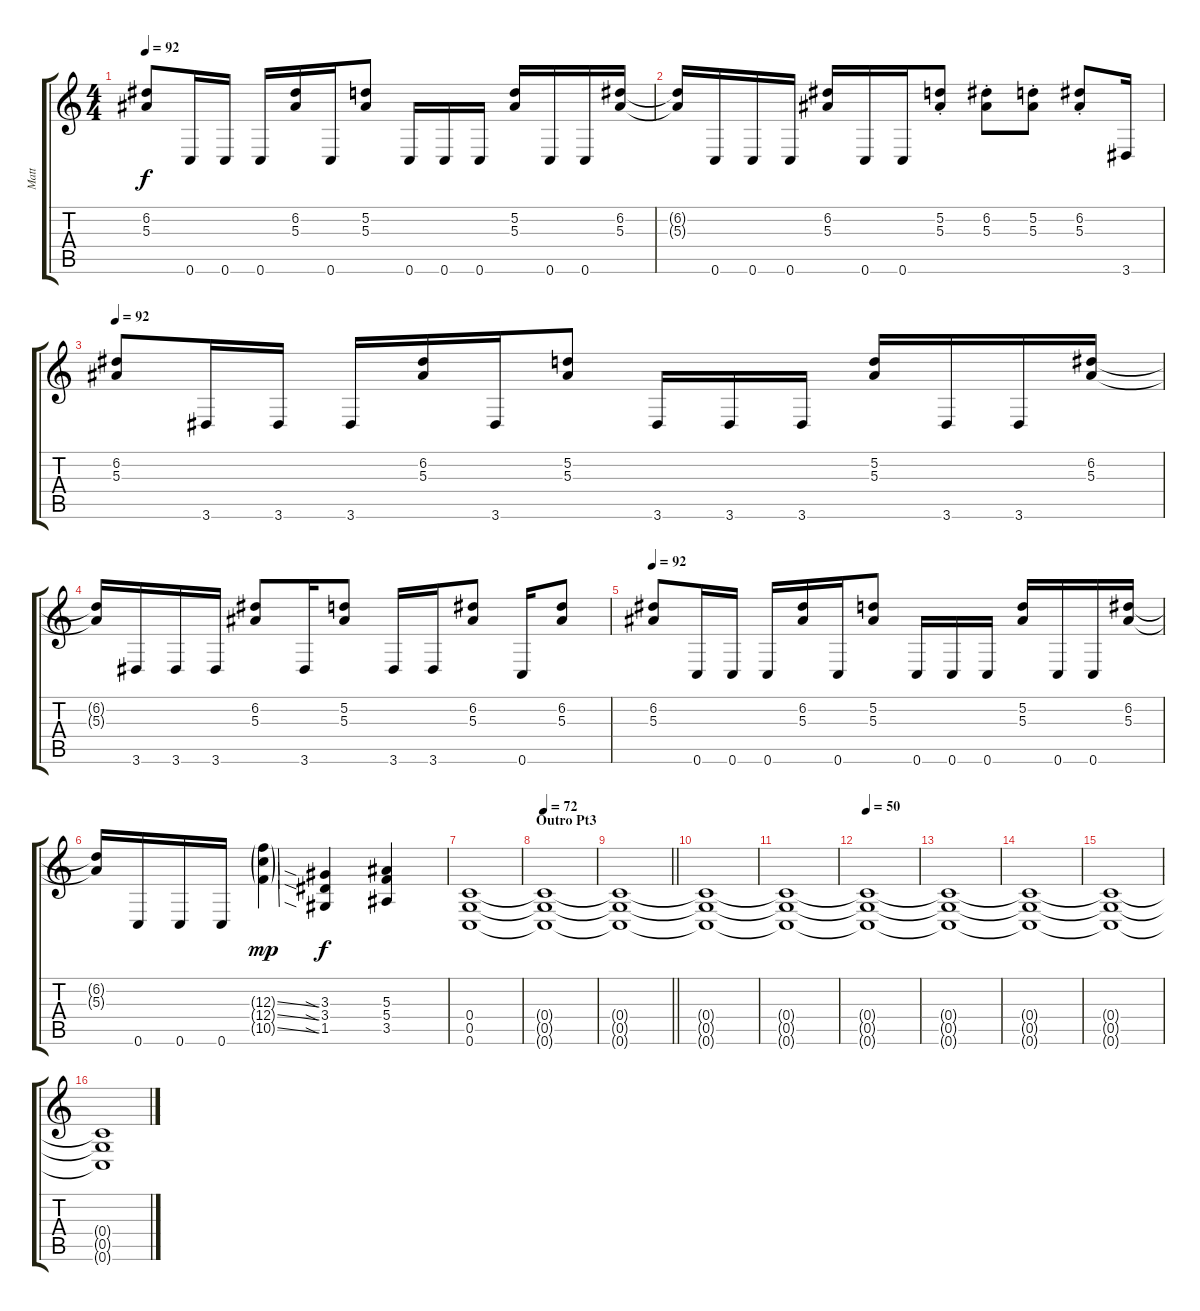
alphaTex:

\track ("Matt" "Matt") {instrument distortionguitar}
\staff {score tabs}
\tuning (D4 A3 F3 C3 G2 C2) {hide}
\ts (4 4)
\tempo 92
\clef g2
\ks c
(6.2 5.3).8{dy f} 0.6.16 0.6.16 0.6.16 (6.2 5.3).16 0.6.16 (5.2 5.3).8 0.6.16 0.6.16 0.6.16 (5.2 5.3).16 0.6.16 0.6.16 (6.2 5.3).16 |
(6.2{t} 5.3{t}).16 0.6.16 0.6.16 0.6.16 (6.2 5.3).16 0.6.16 0.6.16 (5.2{st} 5.3{st}).8 (6.2{st} 5.3{st}).8 (5.2{st} 5.3{st}).8 (6.2{st} 5.3{st}).8 3.6.16 |
\tempo 92
(6.2 5.3).8 3.6.16 3.6.16 3.6.16 (6.2 5.3).16 3.6.16 (5.2 5.3).8 3.6.16 3.6.16 3.6.16 (5.2 5.3).16 3.6.16 3.6.16 (6.2 5.3).16 |
(6.2{t} 5.3{t}).16 3.6.16 3.6.16 3.6.16 (6.2 5.3).8 3.6.16 (5.2 5.3).8 3.6.16 3.6.16 (6.2 5.3).8 0.6.16 (6.2 5.3).8 |
\tempo 92
(6.2 5.3).8 0.6.16 0.6.16 0.6.16 (6.2 5.3).16 0.6.16 (5.2 5.3).8 0.6.16 0.6.16 0.6.16 (5.2 5.3).16 0.6.16 0.6.16 (6.2 5.3).16 |
(6.2{t} 5.3{t}).16 0.6.16 0.6.16 0.6.16 (12.3{ss g} 12.4{ss g} 10.5{ss g}).4{dy mp} (3.3{sia} 3.4{sia} 1.5{sia}).4{dy f} (5.3 5.4 3.5).4 |
(0.4 0.5 0.6).1 |
\section ("" "Outro Pt3")
\tempo 72
(0.4{t} 0.5{t} 0.6{t}).1 |
\barLineRight lightlight
(0.4{t} 0.5{t} 0.6{t}).1 |
(0.4{t} 0.5{t} 0.6{t}).1 |
(0.4{t} 0.5{t} 0.6{t}).1 |
\tempo 50
(0.4{t} 0.5{t} 0.6{t}).1 |
(0.4{t} 0.5{t} 0.6{t}).1 |
(0.4{t} 0.5{t} 0.6{t}).1 |
(0.4{t} 0.5{t} 0.6{t}).1 |
(0.4{t} 0.5{t} 0.6{t}).1
